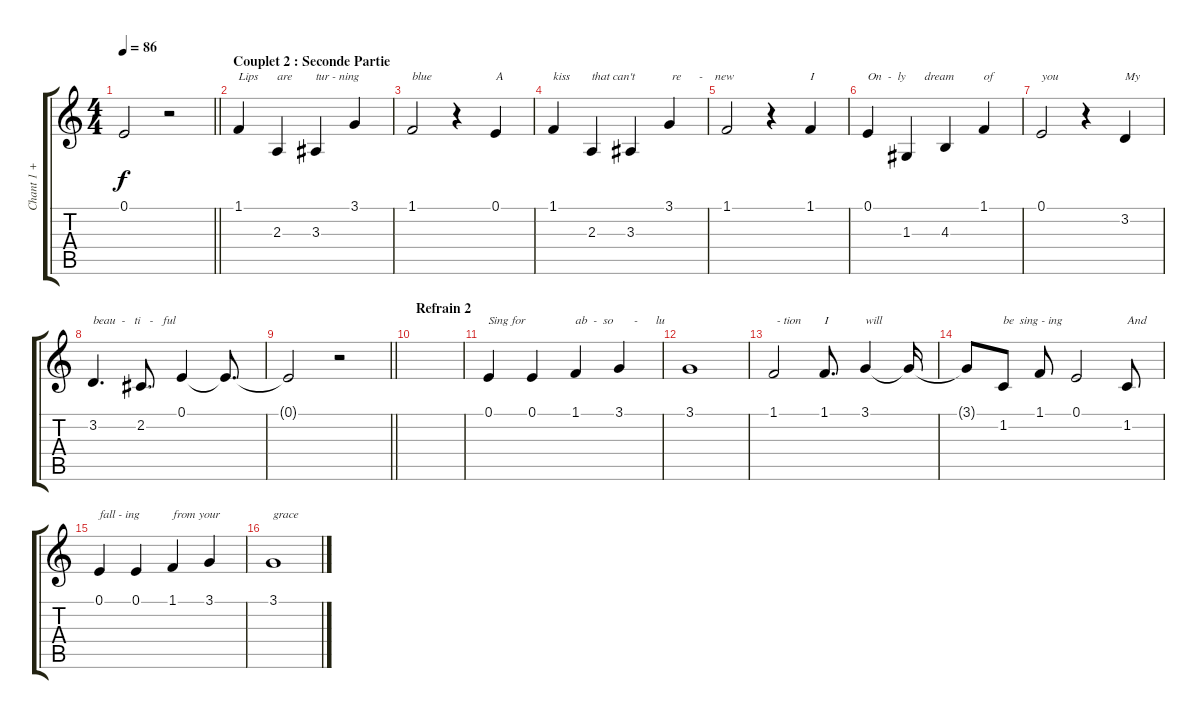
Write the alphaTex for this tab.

\track ("Chant 1 + Paroles [Matthew Bellamy]" "Chant 1 + ") {instrument synthbrass1}
\staff {score tabs}
\tuning (E4 B3 G3 D3 A2 E2) {hide}
\ts (4 4)
\tempo 86
\clef g2
\barLineRight lightlight
\ks c
0.1{t}.2{dy f} r.2 |
\section ("" "Couplet 2 : Seconde Partie")
1.1.4{txt "Lips"} 2.3.4{txt "are"} 3.3.4{txt "tur - ning"} 3.1.4 |
1.1.2{txt "blue"} r.4 0.1.4{txt "A"} |
1.1.4{txt "kiss"} 2.3.4{txt "that can't"} 3.3.4 3.1.4{txt " re      -    new"} |
1.1.2 r.4 1.1.4{txt "I"} |
0.1.4{txt "On  -  ly"} 1.3.4{txt "      dream"} 4.3.4 1.1.4{txt "of"} |
0.1.2{txt "you"} r.4 3.2.4{txt "My"} |
3.2.4{d txt "beau  -   ti   -   ful"} 2.2.8{d} 0.1.4 0.1{t}.8{d} |
\barLineRight lightlight
0.1{t}.2 r.2 |
\section ("" "Refrain 2")
|
0.1.4{txt "Sing for"} 0.1.4 1.1.4{txt "ab  -  so       -      lu"} 3.1.4 |
3.1.1 |
1.1.2{txt " - tion"} 1.1.8{d txt "I"} 3.1.4{txt "will"} 3.1{t}.16 |
3.1{t}.8 1.2.8{txt "be  sing - ing"} 1.1.8 0.1.2 1.2.8{txt "And"} |
0.1.4{txt "fall - ing"} 0.1.4 1.1.4{txt "from your"} 3.1.4 |
3.1.1{txt "grace"}
